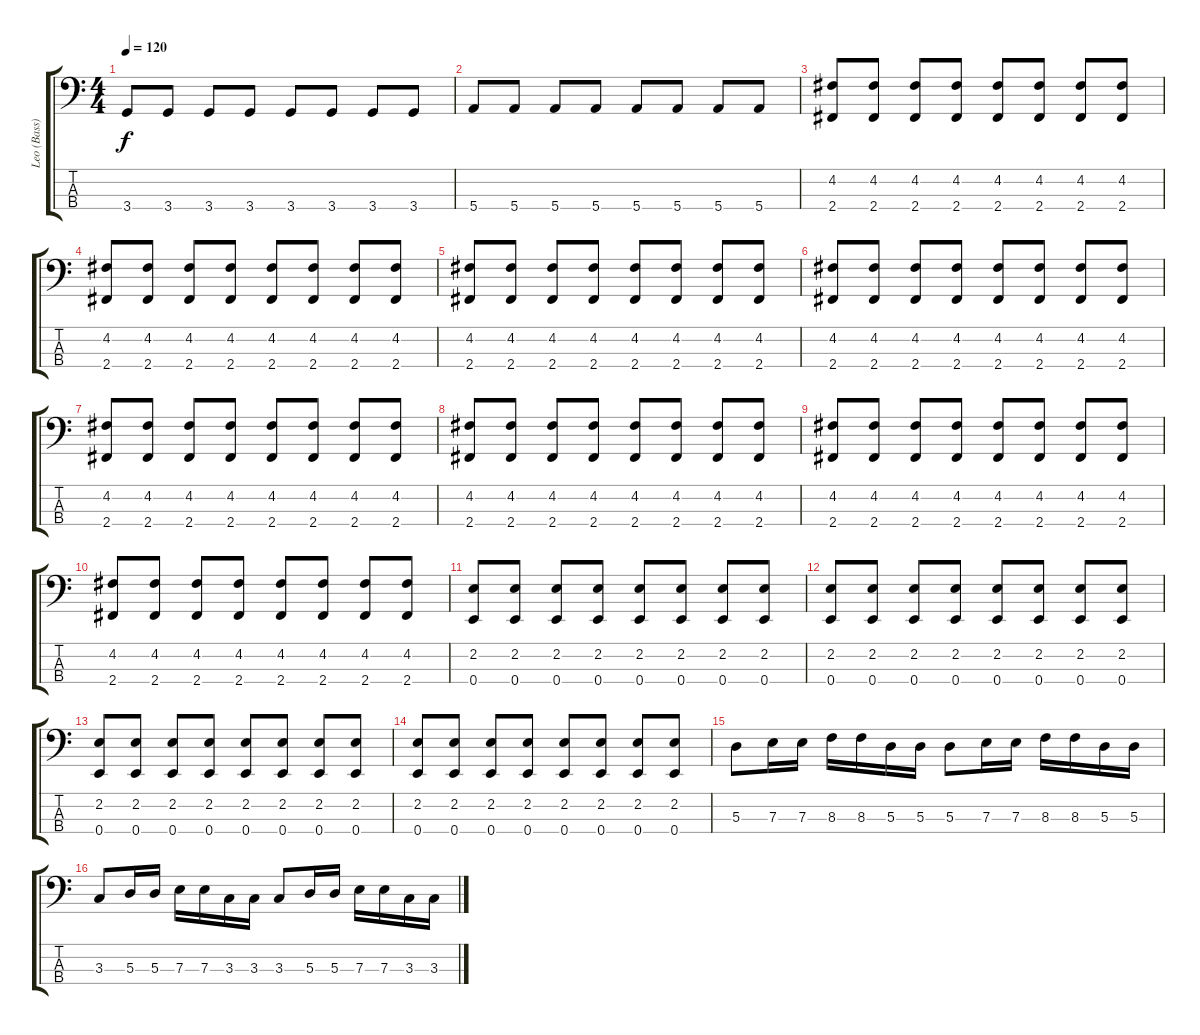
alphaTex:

\track ("Leo (Bass)" "Leo (Bass)") {instrument electricbassfinger}
\staff {score tabs}
\tuning (G2 D2 A1 E1) {hide}
\ts (4 4)
\tempo 120
\clef f4
\ks c
3.4.8{dy f} 3.4.8 3.4.8 3.4.8 3.4.8 3.4.8 3.4.8 3.4.8 |
5.4.8 5.4.8 5.4.8 5.4.8 5.4.8 5.4.8 5.4.8 5.4.8 |
(4.2 2.4).8 (4.2 2.4).8 (4.2 2.4).8 (4.2 2.4).8 (4.2 2.4).8 (4.2 2.4).8 (4.2 2.4).8 (4.2 2.4).8 |
(4.2 2.4).8 (4.2 2.4).8 (4.2 2.4).8 (4.2 2.4).8 (4.2 2.4).8 (4.2 2.4).8 (4.2 2.4).8 (4.2 2.4).8 |
(4.2 2.4).8 (4.2 2.4).8 (4.2 2.4).8 (4.2 2.4).8 (4.2 2.4).8 (4.2 2.4).8 (4.2 2.4).8 (4.2 2.4).8 |
(4.2 2.4).8 (4.2 2.4).8 (4.2 2.4).8 (4.2 2.4).8 (4.2 2.4).8 (4.2 2.4).8 (4.2 2.4).8 (4.2 2.4).8 |
(4.2 2.4).8 (4.2 2.4).8 (4.2 2.4).8 (4.2 2.4).8 (4.2 2.4).8 (4.2 2.4).8 (4.2 2.4).8 (4.2 2.4).8 |
(4.2 2.4).8 (4.2 2.4).8 (4.2 2.4).8 (4.2 2.4).8 (4.2 2.4).8 (4.2 2.4).8 (4.2 2.4).8 (4.2 2.4).8 |
(4.2 2.4).8 (4.2 2.4).8 (4.2 2.4).8 (4.2 2.4).8 (4.2 2.4).8 (4.2 2.4).8 (4.2 2.4).8 (4.2 2.4).8 |
(4.2 2.4).8 (4.2 2.4).8 (4.2 2.4).8 (4.2 2.4).8 (4.2 2.4).8 (4.2 2.4).8 (4.2 2.4).8 (4.2 2.4).8 |
(2.2 0.4).8 (2.2 0.4).8 (2.2 0.4).8 (2.2 0.4).8 (2.2 0.4).8 (2.2 0.4).8 (2.2 0.4).8 (2.2 0.4).8 |
(2.2 0.4).8 (2.2 0.4).8 (2.2 0.4).8 (2.2 0.4).8 (2.2 0.4).8 (2.2 0.4).8 (2.2 0.4).8 (2.2 0.4).8 |
(2.2 0.4).8 (2.2 0.4).8 (2.2 0.4).8 (2.2 0.4).8 (2.2 0.4).8 (2.2 0.4).8 (2.2 0.4).8 (2.2 0.4).8 |
(2.2 0.4).8 (2.2 0.4).8 (2.2 0.4).8 (2.2 0.4).8 (2.2 0.4).8 (2.2 0.4).8 (2.2 0.4).8 (2.2 0.4).8 |
5.3.8 7.3.16 7.3.16 8.3.16 8.3.16 5.3.16 5.3.16 5.3.8 7.3.16 7.3.16 8.3.16 8.3.16 5.3.16 5.3.16 |
3.3.8 5.3.16 5.3.16 7.3.16 7.3.16 3.3.16 3.3.16 3.3.8 5.3.16 5.3.16 7.3.16 7.3.16 3.3.16 3.3.16
